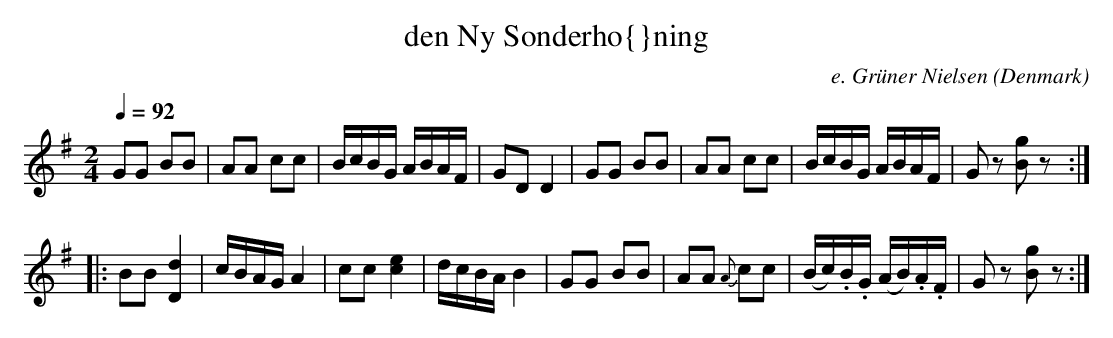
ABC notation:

X:1
T:den Ny Sonderh\o{}ning
Q:1/4=92
M:2/4
L:1/8
C:e. Grüner Nielsen
O:Denmark
K:G
GG BB| AA cc| B/c/B/G/ A/B/A/F/| GD D2|\
GG BB| AA cc| B/c/B/G/ A/B/A/F/| Gz [gB]z :|
|:BB [d2D2]| c/B/A/G/ A2| cc [e2c2]| d/c/B/A/ B2|\
GG BB| AA {A}cc| (B/c/).B/.G/ (A/B/).A/.F/| Gz [gB]z :|
